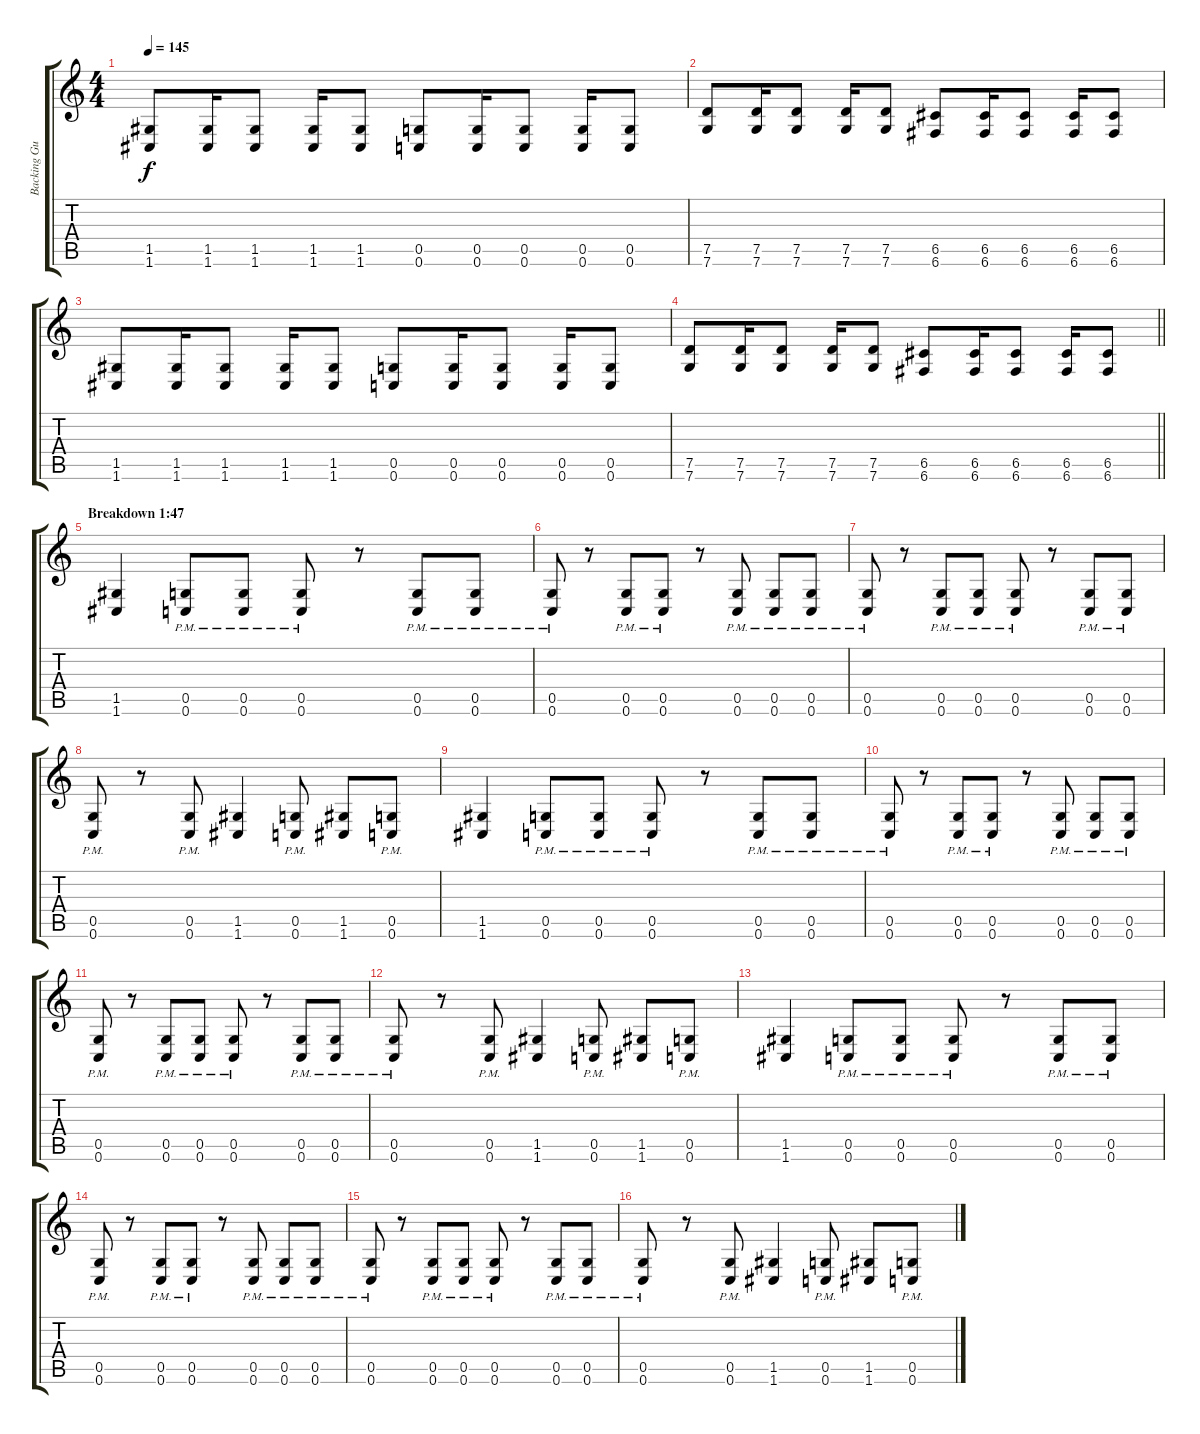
\track ("Backing Guitar" "Backing Gu") {instrument distortionguitar}
\staff {score tabs}
\tuning (D4 A3 F3 C3 G2 C2) {hide}
\ts (4 4)
\tempo 145
\clef g2
\ks c
(1.5 1.6).8{dy f} (1.5 1.6).16 (1.5 1.6).8 (1.5 1.6).16 (1.5 1.6).8 (0.5 0.6).8 (0.5 0.6).16 (0.5 0.6).8 (0.5 0.6).16 (0.5 0.6).8 |
(7.5 7.6).8 (7.5 7.6).16 (7.5 7.6).8 (7.5 7.6).16 (7.5 7.6).8 (6.5 6.6).8 (6.5 6.6).16 (6.5 6.6).8 (6.5 6.6).16 (6.5 6.6).8 |
(1.5 1.6).8 (1.5 1.6).16 (1.5 1.6).8 (1.5 1.6).16 (1.5 1.6).8 (0.5 0.6).8 (0.5 0.6).16 (0.5 0.6).8 (0.5 0.6).16 (0.5 0.6).8 |
\barLineRight lightlight
(7.5 7.6).8 (7.5 7.6).16 (7.5 7.6).8 (7.5 7.6).16 (7.5 7.6).8 (6.5 6.6).8 (6.5 6.6).16 (6.5 6.6).8 (6.5 6.6).16 (6.5 6.6).8 |
\section ("" "Breakdown 1:47")
(1.5 1.6).4 (0.5{pm} 0.6{pm}).8 (0.5{pm} 0.6{pm}).8 (0.5{pm} 0.6{pm}).8 r.8 (0.5{pm} 0.6{pm}).8 (0.5{pm} 0.6{pm}).8 |
(0.5{pm} 0.6{pm}).8 r.8 (0.5{pm} 0.6{pm}).8 (0.5{pm} 0.6{pm}).8 r.8 (0.5{pm} 0.6{pm}).8 (0.5{pm} 0.6{pm}).8 (0.5{pm} 0.6{pm}).8 |
(0.5{pm} 0.6{pm}).8 r.8 (0.5{pm} 0.6{pm}).8 (0.5{pm} 0.6{pm}).8 (0.5{pm} 0.6{pm}).8 r.8 (0.5{pm} 0.6{pm}).8 (0.5{pm} 0.6{pm}).8 |
(0.5{pm} 0.6{pm}).8 r.8 (0.5{pm} 0.6{pm}).8 (1.5 1.6).4 (0.5{pm} 0.6{pm}).8 (1.5 1.6).8 (0.5{pm} 0.6{pm}).8 |
(1.5 1.6).4 (0.5{pm} 0.6{pm}).8 (0.5{pm} 0.6{pm}).8 (0.5{pm} 0.6{pm}).8 r.8 (0.5{pm} 0.6{pm}).8 (0.5{pm} 0.6{pm}).8 |
(0.5{pm} 0.6{pm}).8 r.8 (0.5{pm} 0.6{pm}).8 (0.5{pm} 0.6{pm}).8 r.8 (0.5{pm} 0.6{pm}).8 (0.5{pm} 0.6{pm}).8 (0.5{pm} 0.6{pm}).8 |
(0.5{pm} 0.6{pm}).8 r.8 (0.5{pm} 0.6{pm}).8 (0.5{pm} 0.6{pm}).8 (0.5{pm} 0.6{pm}).8 r.8 (0.5{pm} 0.6{pm}).8 (0.5{pm} 0.6{pm}).8 |
(0.5{pm} 0.6{pm}).8 r.8 (0.5{pm} 0.6{pm}).8 (1.5 1.6).4 (0.5{pm} 0.6{pm}).8 (1.5 1.6).8 (0.5{pm} 0.6{pm}).8 |
(1.5 1.6).4 (0.5{pm} 0.6{pm}).8 (0.5{pm} 0.6{pm}).8 (0.5{pm} 0.6{pm}).8 r.8 (0.5{pm} 0.6{pm}).8 (0.5{pm} 0.6{pm}).8 |
(0.5{pm} 0.6{pm}).8 r.8 (0.5{pm} 0.6{pm}).8 (0.5{pm} 0.6{pm}).8 r.8 (0.5{pm} 0.6{pm}).8 (0.5{pm} 0.6{pm}).8 (0.5{pm} 0.6{pm}).8 |
(0.5{pm} 0.6{pm}).8 r.8 (0.5{pm} 0.6{pm}).8 (0.5{pm} 0.6{pm}).8 (0.5{pm} 0.6{pm}).8 r.8 (0.5{pm} 0.6{pm}).8 (0.5{pm} 0.6{pm}).8 |
(0.5{pm} 0.6{pm}).8 r.8 (0.5{pm} 0.6{pm}).8 (1.5 1.6).4 (0.5{pm} 0.6{pm}).8 (1.5 1.6).8 (0.5{pm} 0.6{pm}).8
